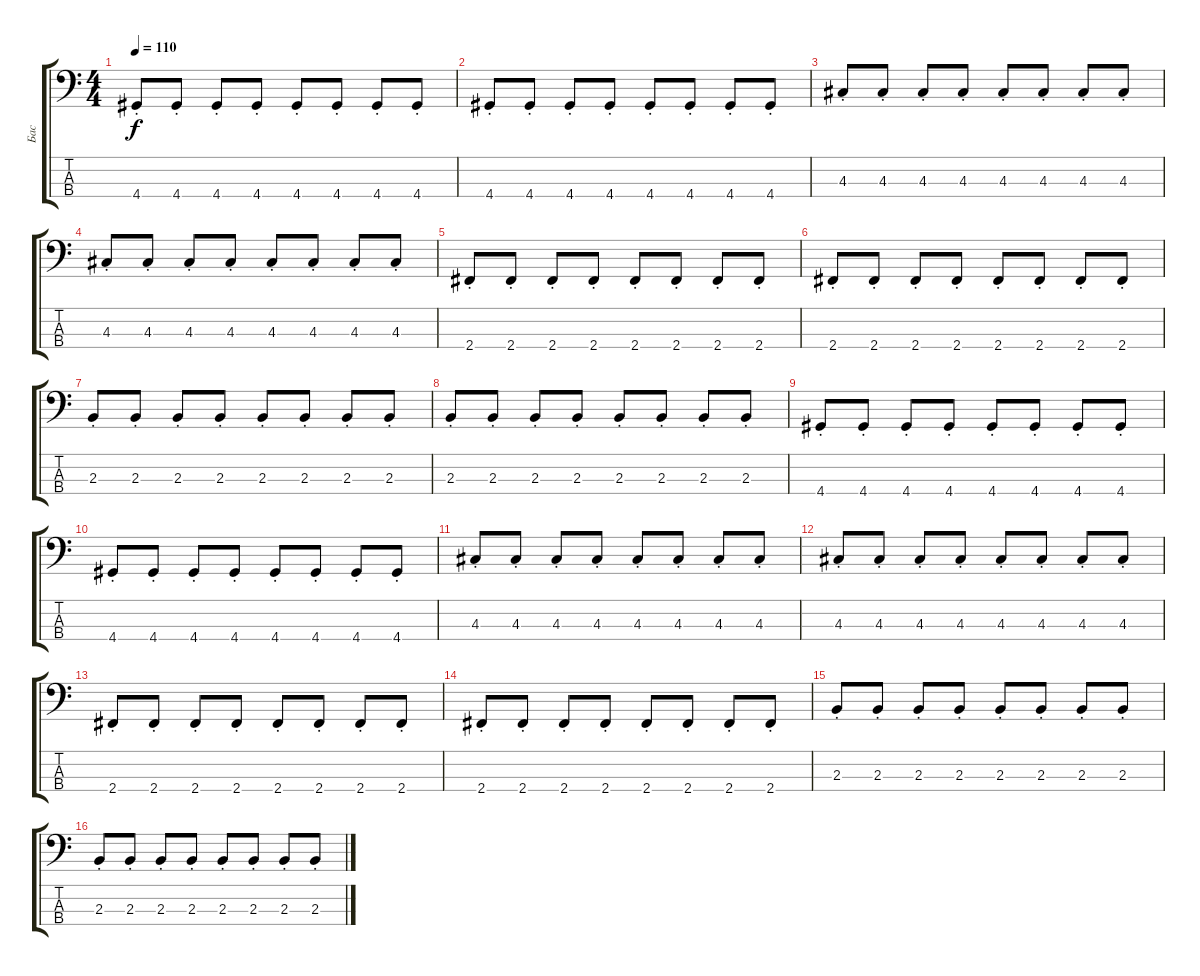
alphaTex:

\track ("Бас" "Бас") {instrument electricbassfinger}
\staff {score tabs}
\tuning (G2 D2 A1 E1) {hide}
\ts (4 4)
\tempo 110
\clef f4
\ks c
4.4{st}.8{dy f} 4.4{st}.8 4.4{st}.8 4.4{st}.8 4.4{st}.8 4.4{st}.8 4.4{st}.8 4.4{st}.8 |
4.4{st}.8 4.4{st}.8 4.4{st}.8 4.4{st}.8 4.4{st}.8 4.4{st}.8 4.4{st}.8 4.4{st}.8 |
4.3{st}.8 4.3{st}.8 4.3{st}.8 4.3{st}.8 4.3{st}.8 4.3{st}.8 4.3{st}.8 4.3{st}.8 |
4.3{st}.8 4.3{st}.8 4.3{st}.8 4.3{st}.8 4.3{st}.8 4.3{st}.8 4.3{st}.8 4.3{st}.8 |
2.4{st}.8 2.4{st}.8 2.4{st}.8 2.4{st}.8 2.4{st}.8 2.4{st}.8 2.4{st}.8 2.4{st}.8 |
2.4{st}.8 2.4{st}.8 2.4{st}.8 2.4{st}.8 2.4{st}.8 2.4{st}.8 2.4{st}.8 2.4{st}.8 |
2.3{st}.8 2.3{st}.8 2.3{st}.8 2.3{st}.8 2.3{st}.8 2.3{st}.8 2.3{st}.8 2.3{st}.8 |
2.3{st}.8 2.3{st}.8 2.3{st}.8 2.3{st}.8 2.3{st}.8 2.3{st}.8 2.3{st}.8 2.3{st}.8 |
4.4{st}.8 4.4{st}.8 4.4{st}.8 4.4{st}.8 4.4{st}.8 4.4{st}.8 4.4{st}.8 4.4{st}.8 |
4.4{st}.8 4.4{st}.8 4.4{st}.8 4.4{st}.8 4.4{st}.8 4.4{st}.8 4.4{st}.8 4.4{st}.8 |
4.3{st}.8 4.3{st}.8 4.3{st}.8 4.3{st}.8 4.3{st}.8 4.3{st}.8 4.3{st}.8 4.3{st}.8 |
4.3{st}.8 4.3{st}.8 4.3{st}.8 4.3{st}.8 4.3{st}.8 4.3{st}.8 4.3{st}.8 4.3{st}.8 |
2.4{st}.8 2.4{st}.8 2.4{st}.8 2.4{st}.8 2.4{st}.8 2.4{st}.8 2.4{st}.8 2.4{st}.8 |
2.4{st}.8 2.4{st}.8 2.4{st}.8 2.4{st}.8 2.4{st}.8 2.4{st}.8 2.4{st}.8 2.4{st}.8 |
2.3{st}.8 2.3{st}.8 2.3{st}.8 2.3{st}.8 2.3{st}.8 2.3{st}.8 2.3{st}.8 2.3{st}.8 |
2.3{st}.8 2.3{st}.8 2.3{st}.8 2.3{st}.8 2.3{st}.8 2.3{st}.8 2.3{st}.8 2.3{st}.8
